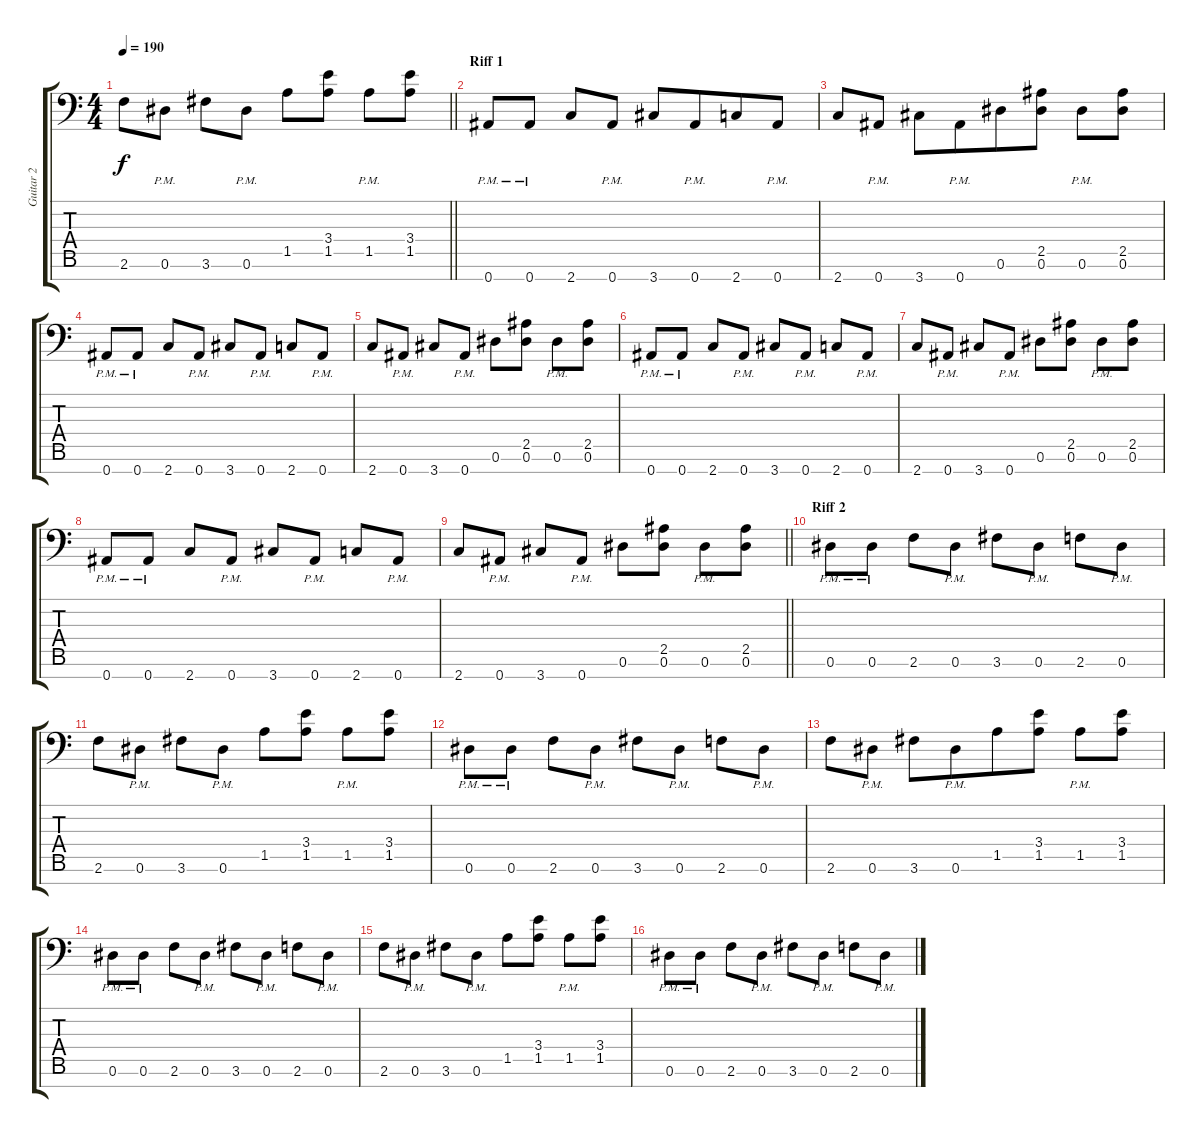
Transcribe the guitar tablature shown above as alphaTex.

\track ("Guitar 2" "Guitar 2") {instrument distortionguitar}
\staff {score tabs}
\tuning (Eb4 Bb3 Gb3 Db3 Ab2 Eb2 Bb1) {hide}
\ts (4 4)
\tempo 190
\clef f4
\barLineRight lightlight
\ks c
2.6.8{dy f} 0.6{pm}.8 3.6.8 0.6{pm}.8 1.5.8{beam merge} (3.4 1.5).8 1.5{pm}.8{beam merge} (3.4 1.5).8 |
\section ("" "Riff 1")
0.7{pm}.8 0.7{pm}.8 2.7.8 0.7{pm}.8 3.7.8{beam merge} 0.7{pm}.8{beam merge} 2.7.8 0.7{pm}.8 |
2.7.8 0.7{pm}.8 3.7.8{beam merge} 0.7{pm}.8{beam merge} 0.6.8 (2.5 0.6).8 0.6{pm}.8 (2.5 0.6).8 |
0.7{pm}.8 0.7{pm}.8 2.7.8 0.7{pm}.8 3.7.8 0.7{pm}.8 2.7.8 0.7{pm}.8 |
2.7.8 0.7{pm}.8 3.7.8 0.7{pm}.8 0.6.8 (2.5 0.6).8 0.6{pm}.8 (2.5 0.6).8 |
0.7{pm}.8 0.7{pm}.8 2.7.8 0.7{pm}.8 3.7.8 0.7{pm}.8 2.7.8 0.7{pm}.8 |
2.7.8 0.7{pm}.8 3.7.8 0.7{pm}.8 0.6.8 (2.5 0.6).8 0.6{pm}.8 (2.5 0.6).8 |
0.7{pm}.8 0.7{pm}.8 2.7.8 0.7{pm}.8 3.7.8 0.7{pm}.8 2.7.8 0.7{pm}.8 |
\barLineRight lightlight
2.7.8 0.7{pm}.8 3.7.8 0.7{pm}.8 0.6.8 (2.5 0.6).8 0.6{pm}.8 (2.5 0.6).8 |
\section ("" "Riff 2")
0.6{pm}.8 0.6{pm}.8 2.6.8 0.6{pm}.8 3.6.8 0.6{pm}.8 2.6.8 0.6{pm}.8 |
2.6.8 0.6{pm}.8 3.6.8 0.6{pm}.8 1.5.8 (3.4 1.5).8 1.5{pm}.8 (3.4 1.5).8 |
0.6{pm}.8 0.6{pm}.8 2.6.8 0.6{pm}.8 3.6.8 0.6{pm}.8 2.6.8 0.6{pm}.8 |
2.6.8 0.6{pm}.8 3.6.8{beam merge} 0.6{pm}.8{beam merge} 1.5.8 (3.4 1.5).8 1.5{pm}.8 (3.4 1.5).8 |
0.6{pm}.8 0.6{pm}.8 2.6.8 0.6{pm}.8 3.6.8 0.6{pm}.8 2.6.8 0.6{pm}.8 |
2.6.8 0.6{pm}.8 3.6.8 0.6{pm}.8 1.5.8 (3.4 1.5).8 1.5{pm}.8 (3.4 1.5).8 |
0.6{pm}.8 0.6{pm}.8 2.6.8 0.6{pm}.8 3.6.8 0.6{pm}.8 2.6.8 0.6{pm}.8
